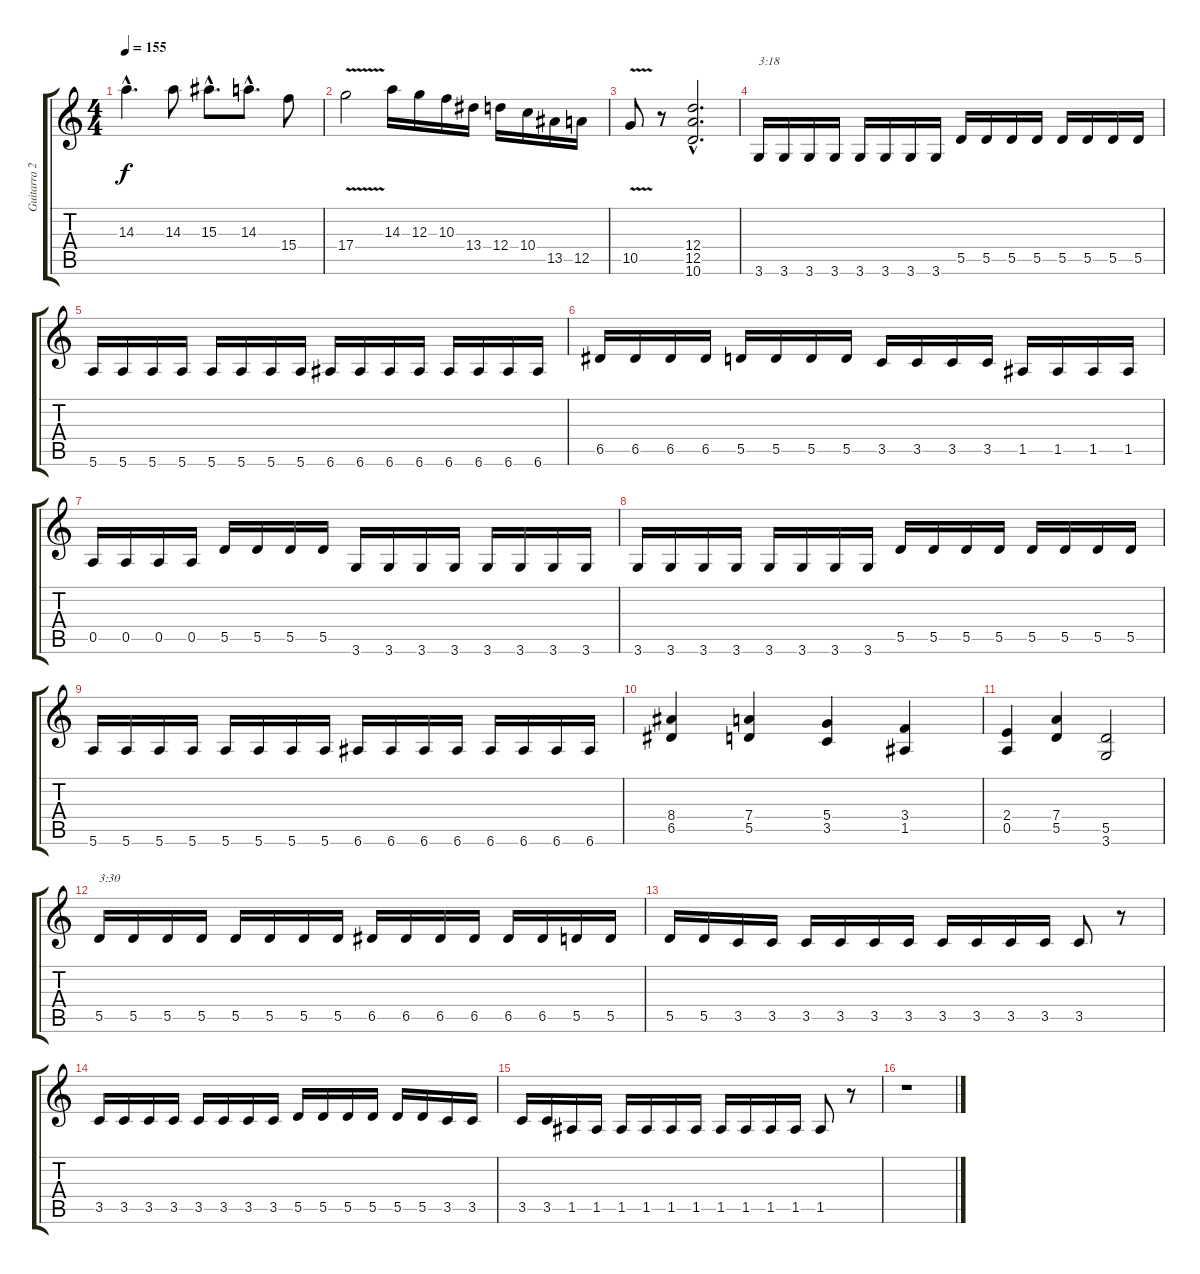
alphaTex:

\track ("Guitarra 2" "Guitarra 2") {instrument distortionguitar}
\staff {score tabs}
\tuning (E4 B3 G3 D3 A2 E2) {hide}
\ts (4 4)
\tempo 155
\clef g2
\ks c
14.3{hac}.4{d dy f} 14.3.8 15.3{hac}.8{d} 14.3{hac}.8{d} 15.4.8 |
17.4{v}.2 14.3.16 12.3.16 10.3.16 13.4.16 12.4.16 10.4.16 13.5.16 12.5.16 |
10.5{v}.8 r.8 (12.4{hac} 12.5{hac} 10.6{hac}).2{d} |
3.6.16{txt "3:18"} 3.6.16 3.6.16 3.6.16 3.6.16 3.6.16 3.6.16 3.6.16 5.5.16 5.5.16 5.5.16 5.5.16 5.5.16 5.5.16 5.5.16 5.5.16 |
5.6.16 5.6.16 5.6.16 5.6.16 5.6.16 5.6.16 5.6.16 5.6.16 6.6.16 6.6.16 6.6.16 6.6.16 6.6.16 6.6.16 6.6.16 6.6.16 |
6.5.16 6.5.16 6.5.16 6.5.16 5.5.16 5.5.16 5.5.16 5.5.16 3.5.16 3.5.16 3.5.16 3.5.16 1.5.16 1.5.16 1.5.16 1.5.16 |
0.5.16 0.5.16 0.5.16 0.5.16 5.5.16 5.5.16 5.5.16 5.5.16 3.6.16 3.6.16 3.6.16 3.6.16 3.6.16 3.6.16 3.6.16 3.6.16 |
3.6.16 3.6.16 3.6.16 3.6.16 3.6.16 3.6.16 3.6.16 3.6.16 5.5.16 5.5.16 5.5.16 5.5.16 5.5.16 5.5.16 5.5.16 5.5.16 |
5.6.16 5.6.16 5.6.16 5.6.16 5.6.16 5.6.16 5.6.16 5.6.16 6.6.16 6.6.16 6.6.16 6.6.16 6.6.16 6.6.16 6.6.16 6.6.16 |
(8.4 6.5).4 (7.4 5.5).4 (5.4 3.5).4 (3.4 1.5).4 |
(2.4 0.5).4 (7.4 5.5).4 (5.5 3.6).2 |
5.5.16{txt "3:30"} 5.5.16 5.5.16 5.5.16 5.5.16 5.5.16 5.5.16 5.5.16 6.5.16 6.5.16 6.5.16 6.5.16 6.5.16 6.5.16 5.5.16 5.5.16 |
5.5.16 5.5.16 3.5.16 3.5.16 3.5.16 3.5.16 3.5.16 3.5.16 3.5.16 3.5.16 3.5.16 3.5.16 3.5.8 r.8 |
3.5.16 3.5.16 3.5.16 3.5.16 3.5.16 3.5.16 3.5.16 3.5.16 5.5.16 5.5.16 5.5.16 5.5.16 5.5.16 5.5.16 3.5.16 3.5.16 |
3.5.16 3.5.16 1.5.16 1.5.16 1.5.16 1.5.16 1.5.16 1.5.16 1.5.16 1.5.16 1.5.16 1.5.16 1.5.8 r.8 |
r.1
